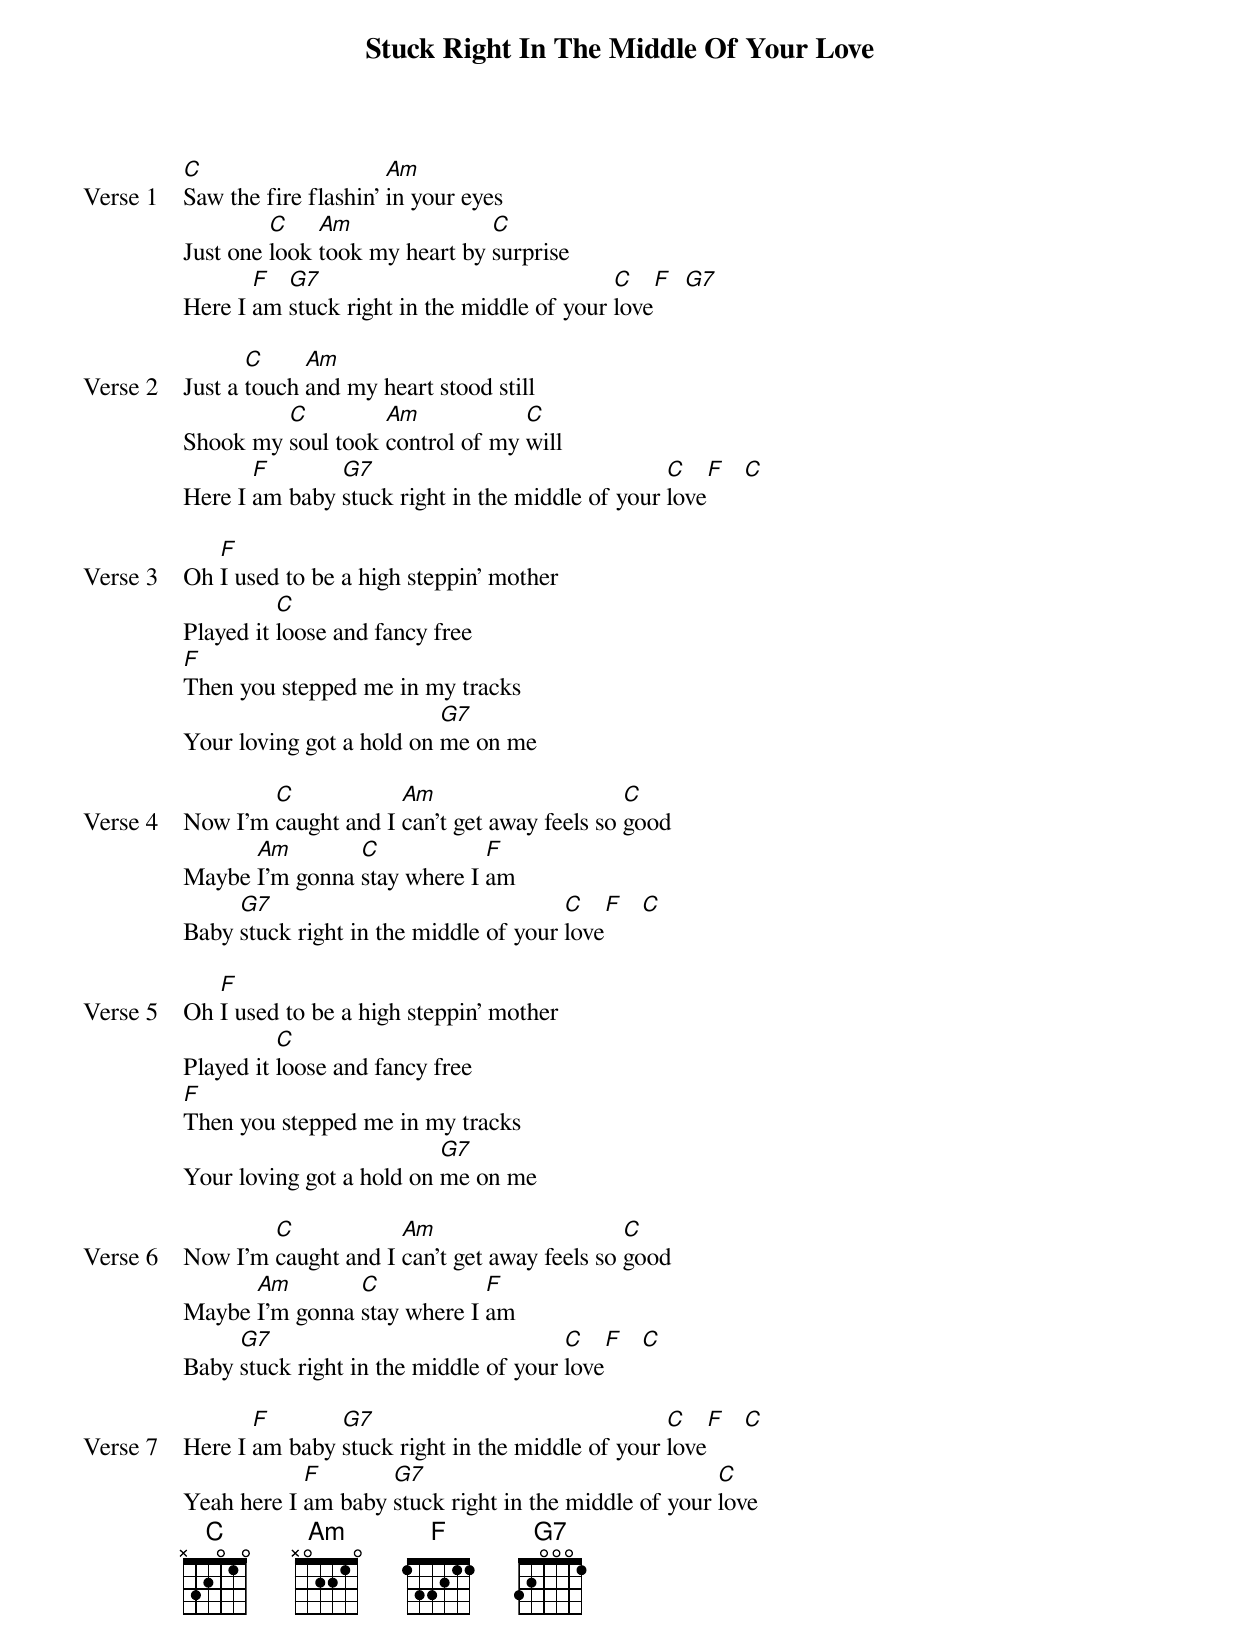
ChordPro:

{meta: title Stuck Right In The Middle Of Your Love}
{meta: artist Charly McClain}
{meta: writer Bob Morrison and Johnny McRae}

{start_of_verse: Verse 1}
[C]Saw the fire flashin' [Am]in your eyes
Just one [C]look [Am]took my heart by [C]surprise
Here I [F]am [G7]stuck right in the middle of your [C]love[F]  [G7]
{end_of_verse}

{start_of_verse: Verse 2}
Just a [C]touch [Am]and my heart stood still
Shook my [C]soul took [Am]control of my [C]will
Here I [F]am baby [G7]stuck right in the middle of your [C]love[F]   [C]
{end_of_verse}

{start_of_verse: Verse 3}
Oh [F]I used to be a high steppin' mother
Played it [C]loose and fancy free
[F]Then you stepped me in my tracks
Your loving got a hold on [G7]me on me
{end_of_verse}

{start_of_verse: Verse 4}
Now I'm [C]caught and I [Am]can't get away feels so [C]good
Maybe [Am]I'm gonna [C]stay where I [F]am
Baby [G7]stuck right in the middle of your [C]love[F]   [C]
{end_of_verse}

{start_of_verse: Verse 5}
Oh [F]I used to be a high steppin' mother
Played it [C]loose and fancy free
[F]Then you stepped me in my tracks
Your loving got a hold on [G7]me on me
{end_of_verse}

{start_of_verse: Verse 6}
Now I'm [C]caught and I [Am]can't get away feels so [C]good
Maybe [Am]I'm gonna [C]stay where I [F]am
Baby [G7]stuck right in the middle of your [C]love[F]   [C]
{end_of_verse}

{start_of_verse: Verse 7}
Here I [F]am baby [G7]stuck right in the middle of your [C]love[F]   [C]
Yeah here I [F]am baby [G7]stuck right in the middle of your [C]love
{end_of_verse}
